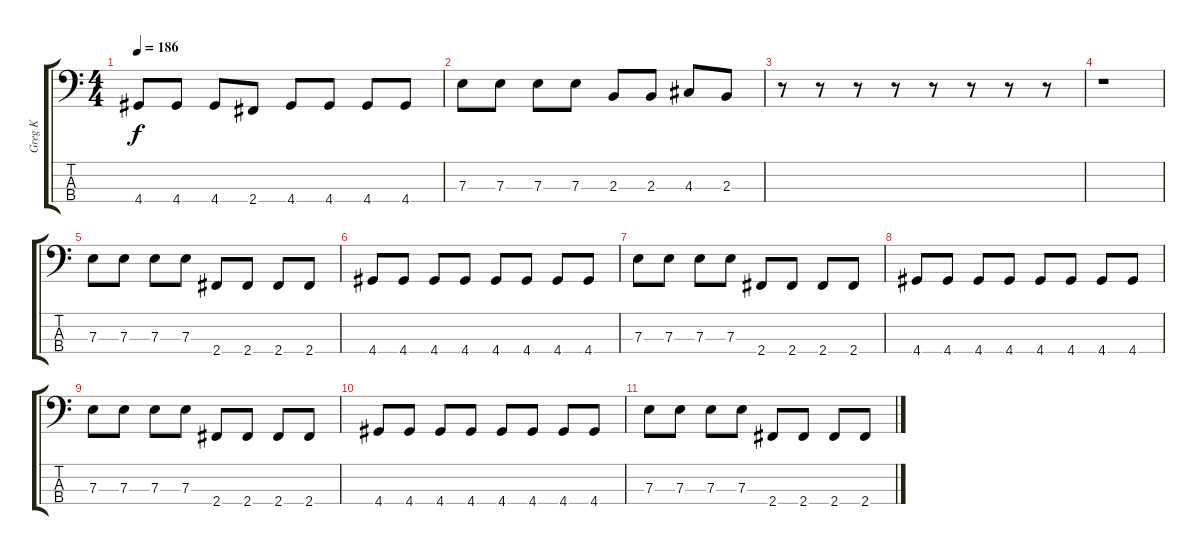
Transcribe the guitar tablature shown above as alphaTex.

\track ("Greg K" "Greg K") {instrument electricbasspick}
\staff {score tabs}
\tuning (G2 D2 A1 E1) {hide}
\ts (4 4)
\tempo 186
\clef f4
\ks c
4.4.8{dy f} 4.4.8 4.4.8 2.4.8 4.4.8 4.4.8 4.4.8 4.4.8 |
7.3.8 7.3.8 7.3.8 7.3.8 2.3.8 2.3.8 4.3.8 2.3.8 |
r.8 r.8 r.8 r.8 r.8 r.8 r.8 r.8 |
r.1 |
7.3.8 7.3.8 7.3.8 7.3.8 2.4.8 2.4.8 2.4.8 2.4.8 |
4.4.8 4.4.8 4.4.8 4.4.8 4.4.8 4.4.8 4.4.8 4.4.8 |
7.3.8 7.3.8 7.3.8 7.3.8 2.4.8 2.4.8 2.4.8 2.4.8 |
4.4.8 4.4.8 4.4.8 4.4.8 4.4.8 4.4.8 4.4.8 4.4.8 |
7.3.8 7.3.8 7.3.8 7.3.8 2.4.8 2.4.8 2.4.8 2.4.8 |
4.4.8 4.4.8 4.4.8 4.4.8 4.4.8 4.4.8 4.4.8 4.4.8 |
7.3.8 7.3.8 7.3.8 7.3.8 2.4.8 2.4.8 2.4.8 2.4.8
